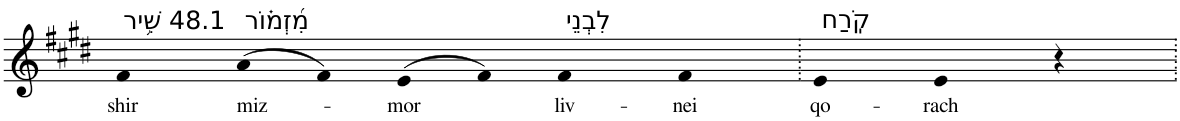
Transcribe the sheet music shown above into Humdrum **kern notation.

**kern	**text
*part1	*part1
*staff1	*staff1
*I"Piano	*
*I'Pno	*
*clefG2	*
*k[f#c#g#d#]	*
*E:	*
=1	=1
!LO:TX:a:t=48.1 שִׁ֥יר	!
!	!LO:LY:b
4f#	shir
!LO:TX:a:t=מִ֝זְמ֗וֹר	!
!	!LO:LY:b
(>8a	miz-
8f#)	.
!	!LO:LY:b
(>8e	-mor
8f#)	.
!LO:TX:a:t=לִבְנֵי	!
!	!LO:LY:b
4f#	liv-
!	!LO:LY:b
4f#	-nei
=2.	=2.
!LO:TX:a:t=קֹֽרַח	!
!	!LO:LY:b
4e	qo-
!	!LO:LY:b
4e	-rach
4r	.
=.	=.
*-	*-
